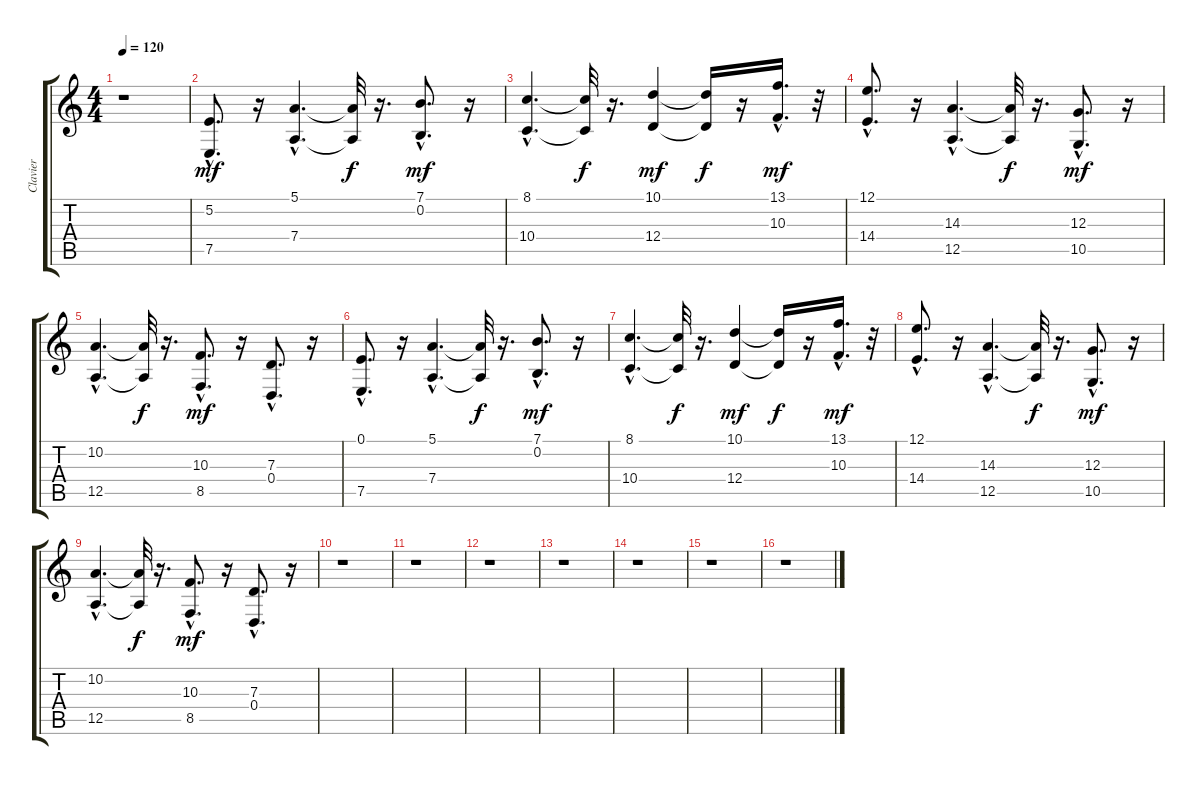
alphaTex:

\track ("Clavier" "Clavier") {instrument stringensemble1}
\staff {score tabs}
\tuning (E4 B3 G3 D3 A2 E2) {hide}
\ts (4 4)
\tempo 120
\clef g2
\ks c
r.1{dy mf} |
(5.2{hac} 7.5{hac}).8{d} r.16 (5.1{hac} 7.4{hac}).4{d} (5.1{t} 7.4{t}).32{dy f} r.16{d} (7.1{hac} 0.2{hac}).8{d dy mf} r.16 |
(8.1{hac} 10.4{hac}).4{d} (8.1{t} 10.4{t}).32{dy f} r.16{d} (10.1 12.4).4{dy mf} (10.1{t} 12.4{t}).16{dy f} r.16 (13.1{hac} 10.3{hac}).16{d dy mf} r.32 |
(12.1{hac} 14.4{hac}).8{d} r.16 (14.3{hac} 12.5{hac}).4{d} (14.3{t} 12.5{t}).32{dy f} r.16{d} (12.3{hac} 10.5{hac}).8{d dy mf} r.16 |
(10.2{hac} 12.5{hac}).4{d} (10.2{t} 12.5{t}).32{dy f} r.16{d} (10.3{hac} 8.5{hac}).8{d dy mf} r.16 (7.3{hac} 0.4{hac}).8{d} r.16 |
(0.1{hac} 7.5{hac}).8{d} r.16 (5.1{hac} 7.4{hac}).4{d} (5.1{t} 7.4{t}).32{dy f} r.16{d} (7.1{hac} 0.2{hac}).8{d dy mf} r.16 |
(8.1{hac} 10.4{hac}).4{d} (8.1{t} 10.4{t}).32{dy f} r.16{d} (10.1 12.4).4{dy mf} (10.1{t} 12.4{t}).16{dy f} r.16 (13.1{hac} 10.3{hac}).16{d dy mf} r.32 |
(12.1{hac} 14.4{hac}).8{d} r.16 (14.3{hac} 12.5{hac}).4{d} (14.3{t} 12.5{t}).32{dy f} r.16{d} (12.3{hac} 10.5{hac}).8{d dy mf} r.16 |
(10.2{hac} 12.5{hac}).4{d} (10.2{t} 12.5{t}).32{dy f} r.16{d} (10.3{hac} 8.5{hac}).8{d dy mf} r.16 (7.3{hac} 0.4{hac}).8{d} r.16 |
r.1 |
r.1 |
r.1 |
r.1 |
r.1 |
r.1 |
r.1
